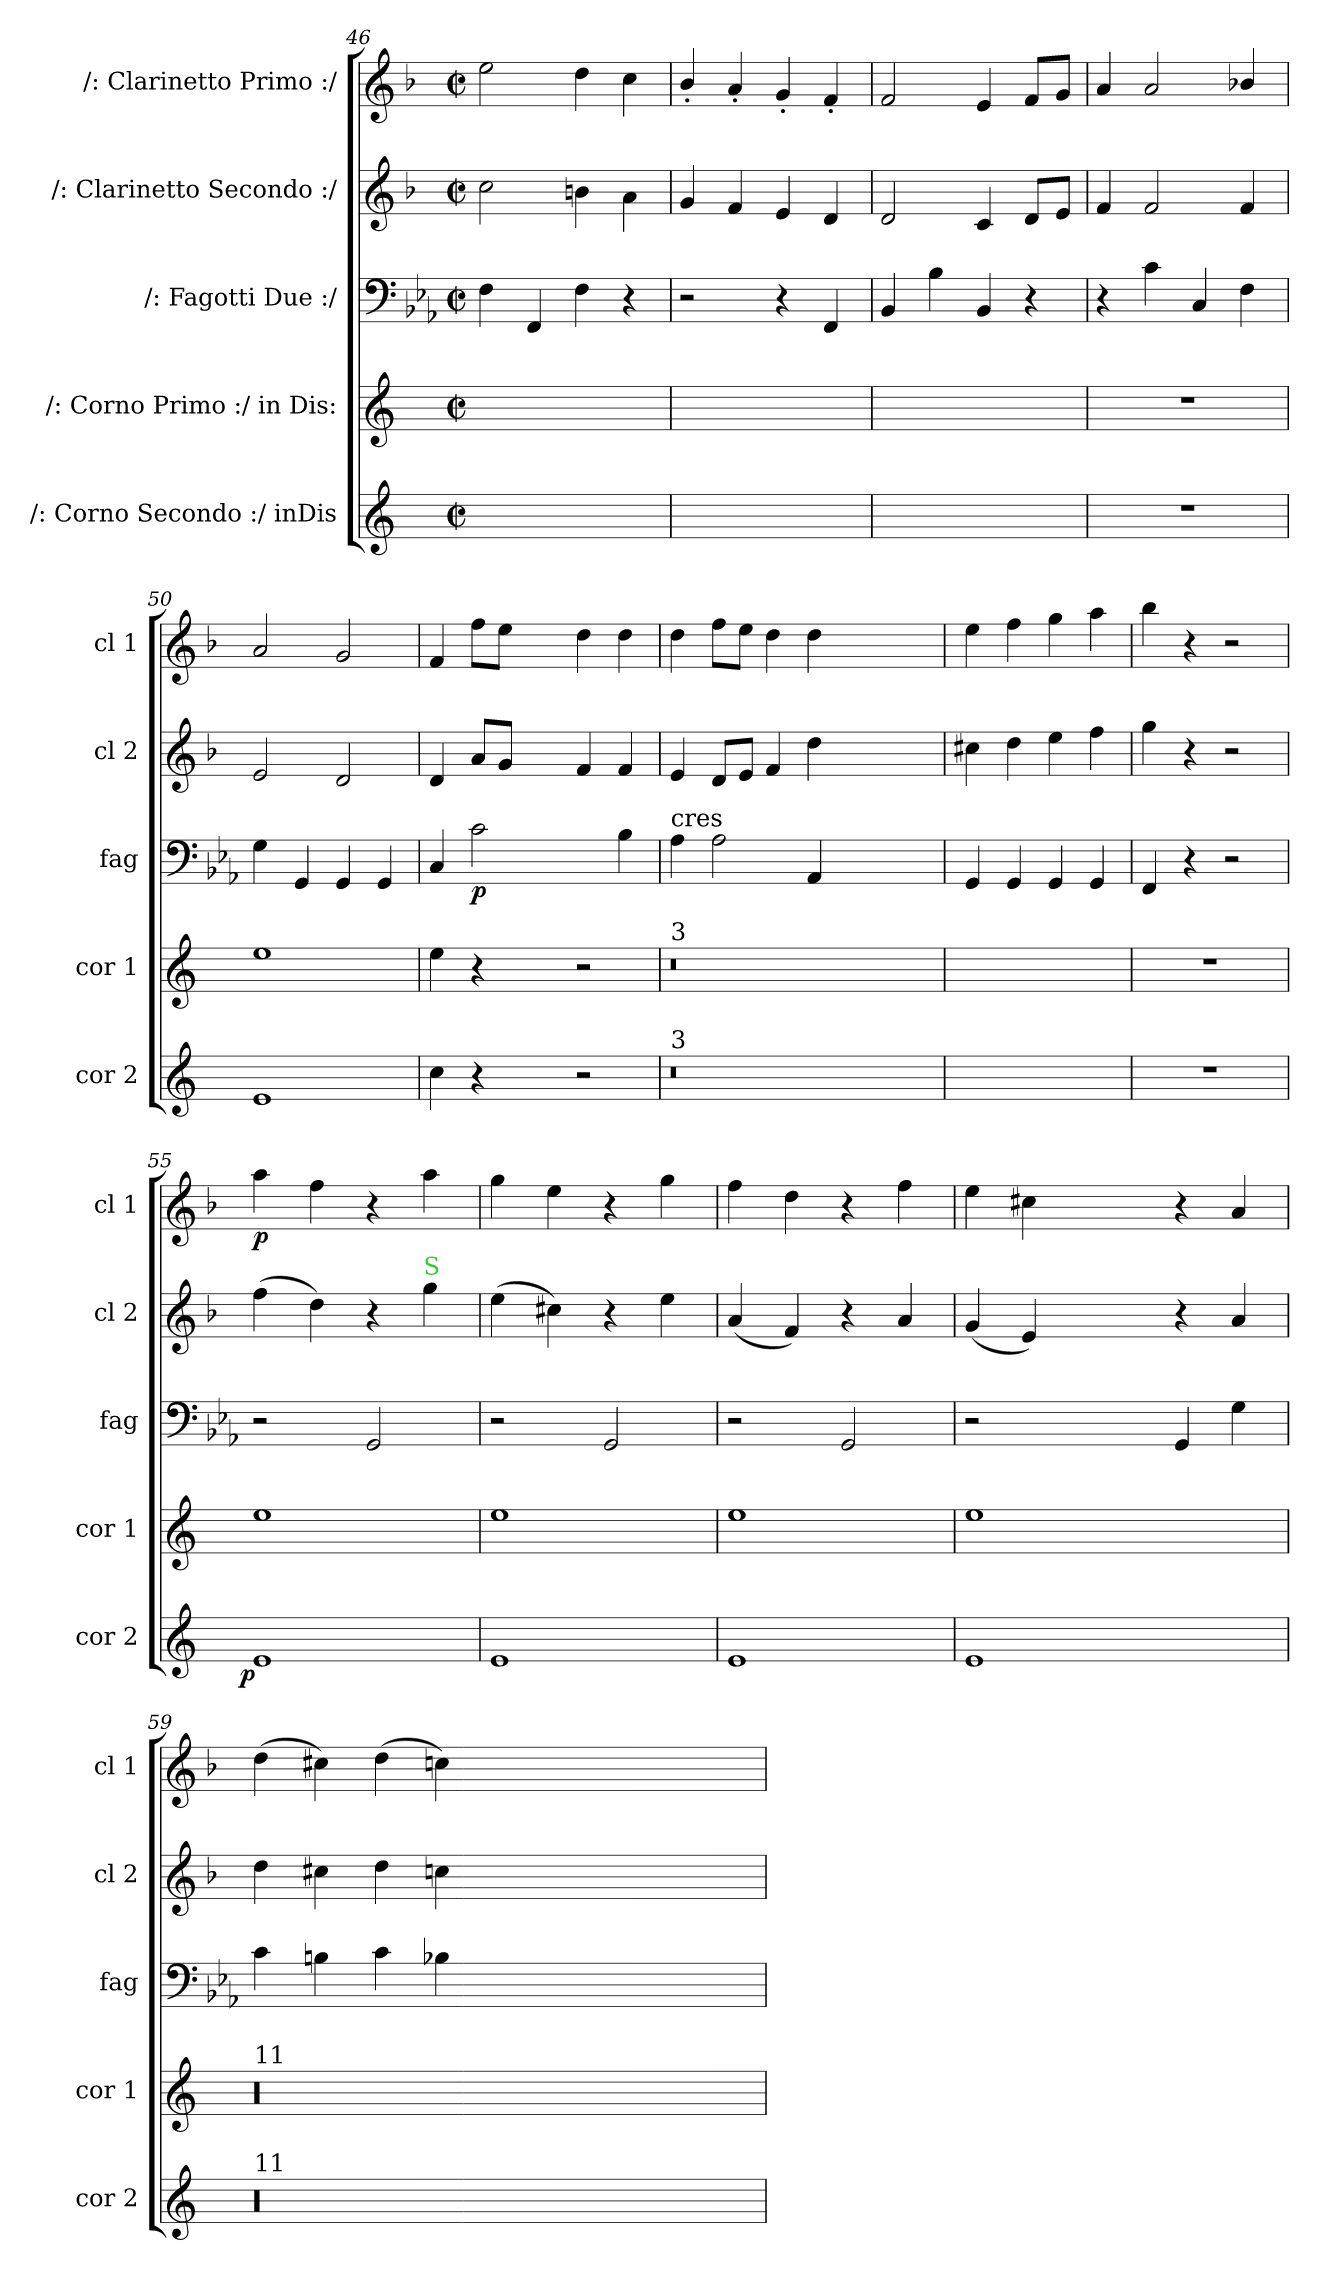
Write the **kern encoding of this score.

**kern	**dynam	**kern	**kern	**dynam	**kern	**kern	**dynam
*part5	*part5	*part4	*part3	*part3	*part2	*part1	*part1
*staff5	*staff5	*staff4	*staff3	*staff3	*staff2	*staff1	*staff1
*I"/: Corno Secondo :/ inDis	*	*I"/: Corno Primo :/ in Dis:	*I"/: Fagotti Due :/	*	*I"/: Clarinetto Secondo :/	*I"/: Clarinetto Primo :/	*
*I'cor 2	*	*I'cor 1	*I'fag	*	*I'cl 2	*I'cl 1	*
*clefG2	*	*clefG2	*clefF4	*	*clefG2	*clefG2	*
*ITrd5c9	*	*ITrd5c9	*	*	*ITrd1c2	*ITrd1c2	*
*k[b-e-a-]	*	*k[b-e-a-]	*k[b-e-a-]	*	*k[b-e-a-]	*k[b-e-a-]	*
*M2/2	*	*M2/2	*M2/2	*	*M2/2	*M2/2	*
*met(c|)	*	*met(c|)	*met(c|)	*	*met(c|)	*met(c|)	*
=46	=46	=46	=46	=46	=46	=46	=46
1ryy	.	1ryy	4F\	.	2b-\	2dd\	.
.	.	.	4FF/	.	.	.	.
.	.	.	4F\	.	4an\	4cc\	.
.	.	.	4r	.	4g\	4b-\	.
=47	=47	=47	=47	=47	=47	=47	=47
1ryy	.	1ryy	2r	.	4f/	4a-'/	.
.	.	.	.	.	4e-/	4g'/	.
.	.	.	4r	.	4d/	4f'/	.
.	.	.	4FF/	.	4c/	4e-'/	.
=48	=48	=48	=48	=48	=48	=48	=48
1ryy	.	1ryy	4BB-/	.	2c/	2e-/	.
.	.	.	4B-\	.	.	.	.
.	.	.	4BB-/	.	4B-/	4d/	.
.	.	.	4r	.	8c/L	8e-/L	.
.	.	.	.	.	8d/J	8f/J	.
=49	=49	=49	=49	=49	=49	=49	=49
1r	.	1r	4r	.	4e-/	4g/	.
.	.	.	4c\	.	2e-/	2g/	.
.	.	.	4C/	.	.	.	.
.	.	.	4F\	.	4e-/	4a-X/	.
=50	=50	=50	=50	=50	=50	=50	=50
1G	.	1g	4G\	.	2d/	2g/	.
.	.	.	4GG/	.	.	.	.
.	.	.	4GG/	.	2c/	2f/	.
.	.	.	4GG/	.	.	.	.
=51	=51	=51	=51	=51	=51	=51	=51
4e-\	.	4g\	4C/	.	4c/	4e-/	.
4r	.	4r	2c\	p	8g/L	8ee-\L	.
.	.	.	.	.	8f/J	8dd\J	.
4ryy	.	4ryy	.	.	4ryy	4ryy	.
=-	=-	=-	=-	=-	=-	=-	=-
2r	.	2r	4ryy	.	4e-/	4cc\	.
.	.	.	4B-\	.	4e-/	4cc\	.
=52	=52	=52	=52	=52	=52	=52	=52
!	!	!	!LO:TX:t=cres	!	!	!	!
!	!	!LO:TX:a:t=3	!	!	!	!	!
!LO:TX:a:t=3	!	!	!	!	!	!	!
0r	.	0r	4A-\	.	4d/	4cc\	.
.	.	.	2A-\	.	8c/L	8ee-\L	.
.	.	.	.	.	8d/J	8dd\J	.
.	.	.	.	.	4e-/	4cc\	.
.	.	.	4AA-/	.	4cc\	4cc\	.
.	.	.	1ryy	.	1ryy	1ryy	.
=53	=53	=53	=53	=53	=53	=53	=53
1ryy	.	1ryy	4GG/	.	4bn\	4dd\	.
.	.	.	4GG/	.	4cc\	4ee-\	.
.	.	.	4GG/	.	4dd\	4ff\	.
.	.	.	4GG/	.	4ee-\	4gg\	.
=54	=54	=54	=54	=54	=54	=54	=54
1r	.	1r	4FF/	.	4ff\	4aa-\	.
.	.	.	4r	.	4r	4r	.
.	.	.	2r	.	2r	2r	.
=55	=55	=55	=55	=55	=55	=55	=55
!	!LO:DY:rj	!	!	!	!	!	!
1G	p	1g	2r	.	(4ee-\	4gg\	p
.	.	.	.	.	4cc\)	4ee-\	.
.	.	.	2GG/	.	4r	4r	.
!	!	!	!	!	!LO:TX:a:color=limegreen:t=S	!	!
.	.	.	.	.	4ff\	4gg\	.
=56	=56	=56	=56	=56	=56	=56	=56
1G	.	1g	2r	.	(4dd\	4ff\	.
.	.	.	.	.	4bn\)	4dd\	.
.	.	.	2GG/	.	4r	4r	.
.	.	.	.	.	4dd\	4ff\	.
=57	=57	=57	=57	=57	=57	=57	=57
1G	.	1g	2r	.	(4g/	4ee-\	.
.	.	.	.	.	4e-/)	4cc\	.
.	.	.	2GG/	.	4r	4r	.
.	.	.	.	.	4g/	4ee-\	.
=58	=58	=58	=58	=58	=58	=58	=58
1G	.	1g	2r	.	(4f/	4dd\	.
.	.	.	.	.	4d/)	4bn\	.
.	.	.	2ryy	.	2ryy	2ryy	.
=-	=-	=-	=-	=-	=-	=-	=-
2ryy	.	2ryy	4GG/	.	4r	4r	.
.	.	.	4G\	.	4g/	4g/	.
=59	=59	=59	=59	=59	=59	=59	=59
!	!	!LO:TX:a:t=11	!	!	!	!	!
!LO:TX:a:t=11	!	!	!	!	!	!	!
00r	.	00r	4c\	.	4cc\	(4cc\	.
.	.	.	4Bn\	.	4bn\	4bn\)	.
.	.	.	4c\	.	4cc\	(4cc\	.
.	.	.	4B-X\	.	4b-X\	4b-X\)	.
.	.	.	0.ryy	.	0.ryy	0.ryy	.
=	=	=	=	=	=	=	=
*-	*-	*-	*-	*-	*-	*-	*-
